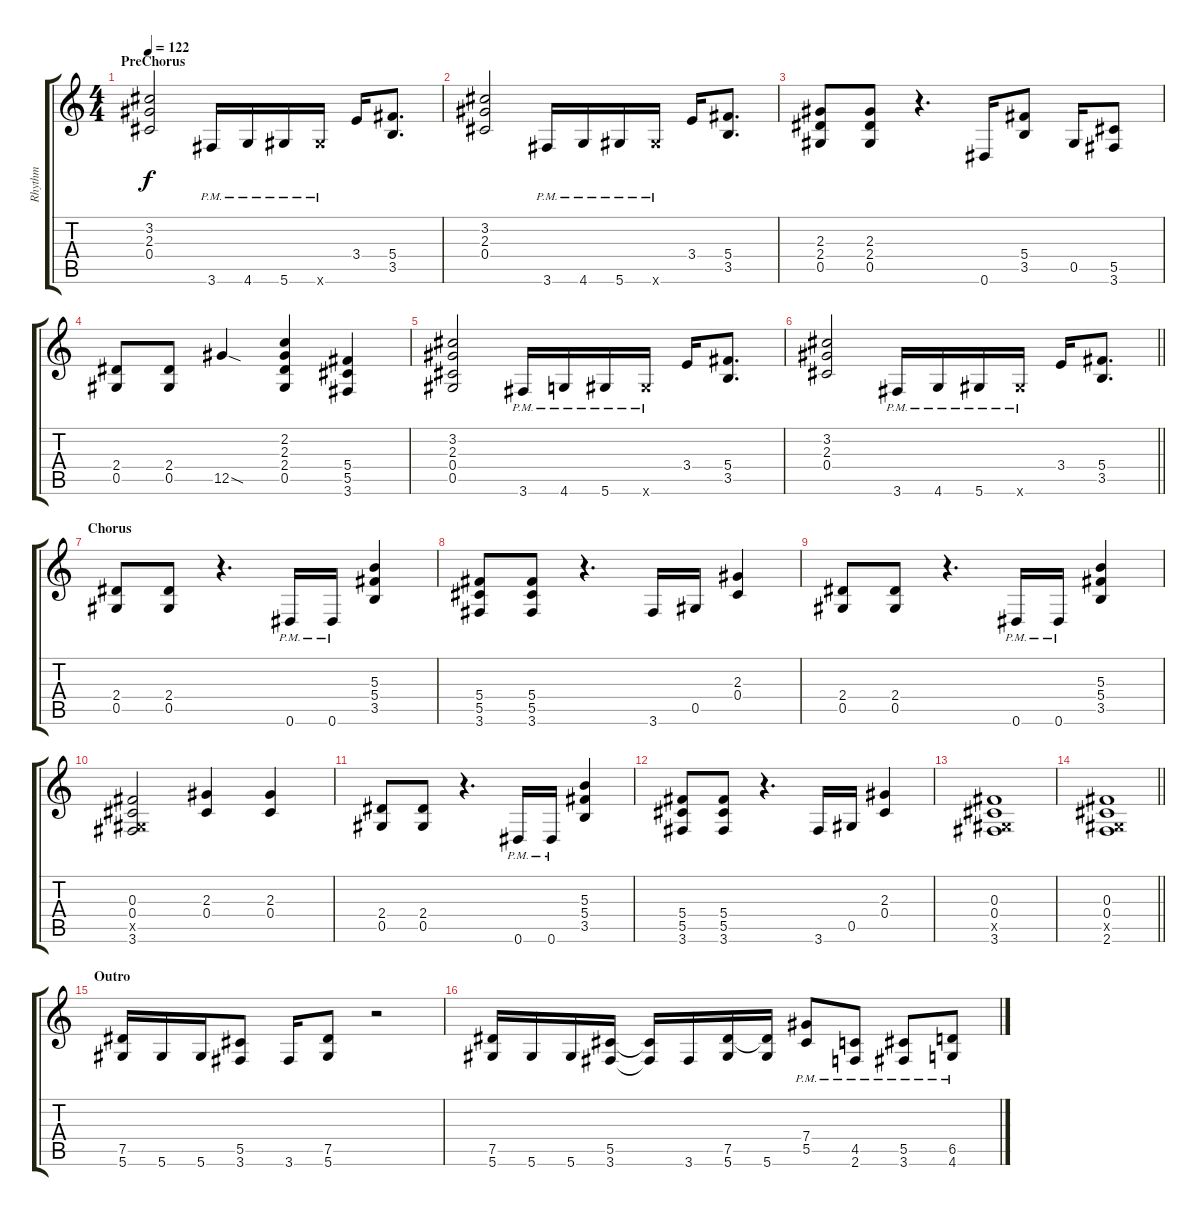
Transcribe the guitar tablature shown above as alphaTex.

\track ("Rhythm" "Rhythm") {instrument distortionguitar}
\staff {score tabs}
\tuning (Eb4 Bb3 Gb3 Db3 Ab2 Eb2) {hide}
\ts (4 4)
\section ("" "PreChorus")
\tempo 122
\clef g2
\ks c
(3.2 2.3 0.4).2{dy f} 3.6{pm}.16 4.6{pm}.16 5.6{pm}.16 5.6{pm x}.16 3.4.16 (5.4 3.5).8{d} |
(3.2 2.3 0.4).2 3.6{pm}.16 4.6{pm}.16 5.6{pm}.16 5.6{pm x}.16 3.4.16 (5.4 3.5).8{d} |
(2.3 2.4 0.5).8 (2.3 2.4 0.5).8 r.4{d} 0.6.16 (5.4 3.5).8 0.5.16 (5.5 3.6).8 |
(2.4 0.5).8 (2.4 0.5).8 12.5{sod}.4 (2.2 2.3 2.4 0.5).4 (5.4 5.5 3.6).4 |
(3.2 2.3 0.4 0.5).2 3.6{pm}.16 4.6{pm}.16 5.6{pm}.16 5.6{pm x}.16 3.4.16 (5.4 3.5).8{d} |
\barLineRight lightlight
(3.2 2.3 0.4).2 3.6{pm}.16 4.6{pm}.16 5.6{pm}.16 5.6{pm x}.16 3.4.16 (5.4 3.5).8{d} |
\section ("" "Chorus")
(2.4 0.5).8 (2.4 0.5).8 r.4{d} 0.6{pm}.16 0.6{pm}.16 (5.3 5.4 3.5).4 |
(5.4 5.5 3.6).8 (5.4 5.5 3.6).8 r.4{d} 3.6.16 0.5.16 (2.3 0.4).4 |
(2.4 0.5).8 (2.4 0.5).8 r.4{d} 0.6{pm}.16 0.6{pm}.16 (5.3 5.4 3.5).4 |
(0.3 0.4 0.5{x} 3.6).2 (2.3 0.4).4 (2.3 0.4).4 |
(2.4 0.5).8 (2.4 0.5).8 r.4{d} 0.6{pm}.16 0.6{pm}.16 (5.3 5.4 3.5).4 |
(5.4 5.5 3.6).8 (5.4 5.5 3.6).8 r.4{d} 3.6.16 0.5.16 (2.3 0.4).4 |
(0.3 0.4 0.5{x} 3.6).1 |
\barLineRight lightlight
(0.3 0.4 0.5{x} 2.6).1 |
\section ("" "Outro")
(7.5 5.6).16 5.6.16 5.6.16 (5.5 3.6).8 3.6.16 (7.5 5.6).8 r.2 |
(7.5 5.6).16 5.6.16 5.6.16 (5.5 3.6).16 (5.5{t} 3.6{t}).16 3.6.16 (7.5 5.6).16 (7.5{t} 5.6).16 (7.4{pm} 5.5{pm}).8 (4.5{pm} 2.6{pm}).8 (5.5{pm} 3.6{pm}).8 (6.5{pm} 4.6{pm}).8
